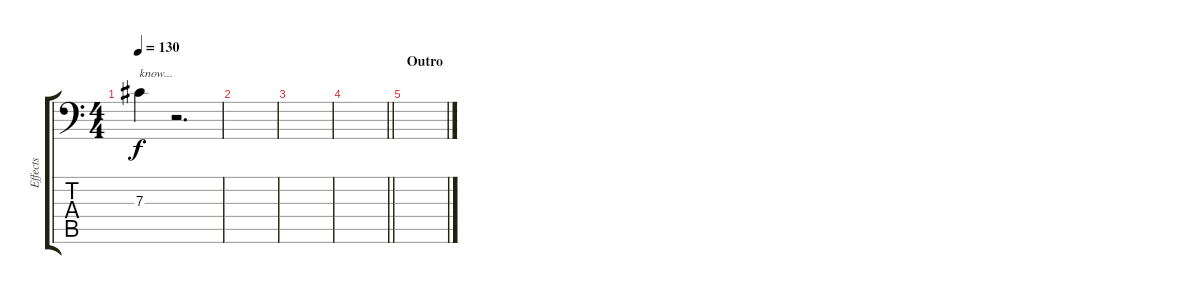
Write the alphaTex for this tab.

\track ("Effects" "Effects") {instrument lead2sawtooth}
\staff {score tabs}
\tuning (Eb5 Bb3 Gb3 Db3 Ab2 Db1) {hide}
\ts (4 4)
\tempo 130
\clef f4
\ks c
7.3.4{txt "know..." dy f} r.2{d} |
|
|
\barLineRight lightlight
|
\section ("" "Outro")
